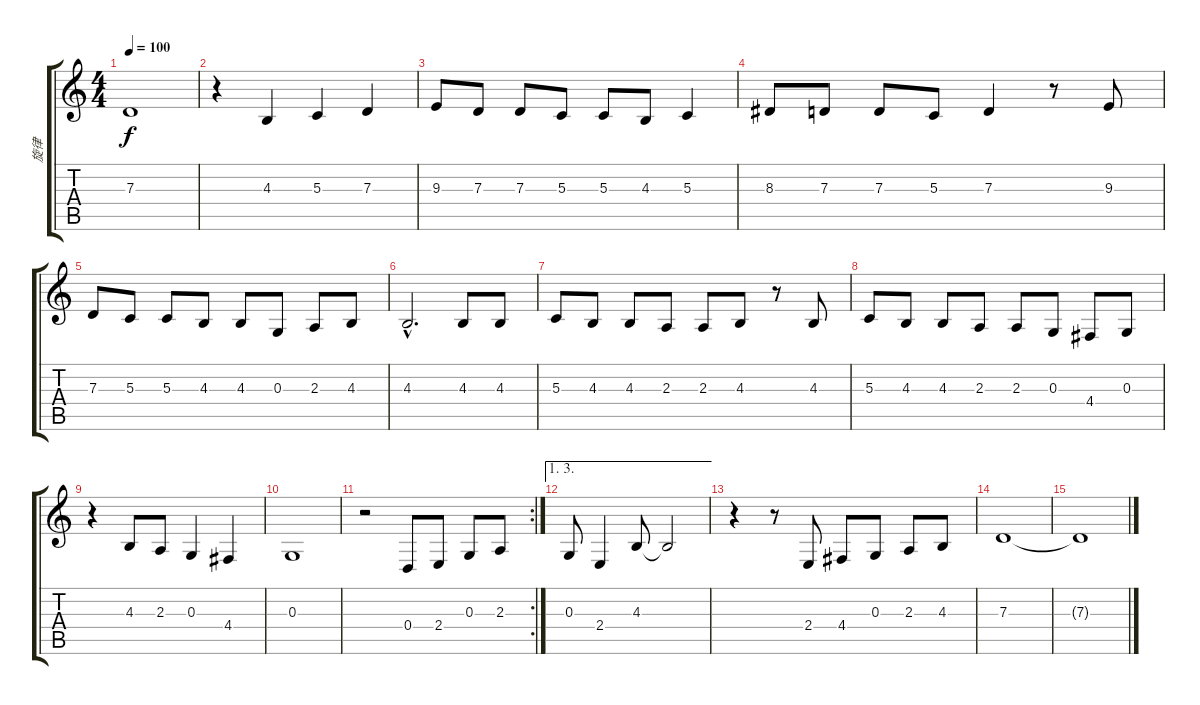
\track ("旋律" "旋律") {instrument voiceoohs}
\staff {score tabs}
\tuning (E4 B3 G3 D3 A2 E2) {hide}
\ts (4 4)
\tempo 100
\clef g2
\ks c
7.3.1{dy f} |
r.4 4.3.4 5.3.4 7.3.4 |
9.3.8 7.3.8 7.3.8 5.3.8 5.3.8 4.3.8 5.3.4 |
8.3.8 7.3.8 7.3.8 5.3.8 7.3.4 r.8 9.3.8 |
7.3.8 5.3.8 5.3.8 4.3.8 4.3.8 0.3.8 2.3.8 4.3.8 |
4.3{hac}.2{d} 4.3.8 4.3.8 |
5.3.8 4.3.8 4.3.8 2.3.8 2.3.8 4.3.8 r.8 4.3.8 |
5.3.8 4.3.8 4.3.8 2.3.8 2.3.8 0.3.8 4.4.8 0.3.8 |
r.4 4.3.8 2.3.8 0.3.4 4.4.4 |
0.3.1 |
\rc 2
r.2 0.4.8 2.4.8 0.3.8 2.3.8 |
\ae (1 3)
0.3.8 2.4.4 4.3.8 4.3{t}.2 |
r.4 r.8 2.4.8 4.4.8 0.3.8 2.3.8 4.3.8 |
7.3.1 |
7.3{t}.1
